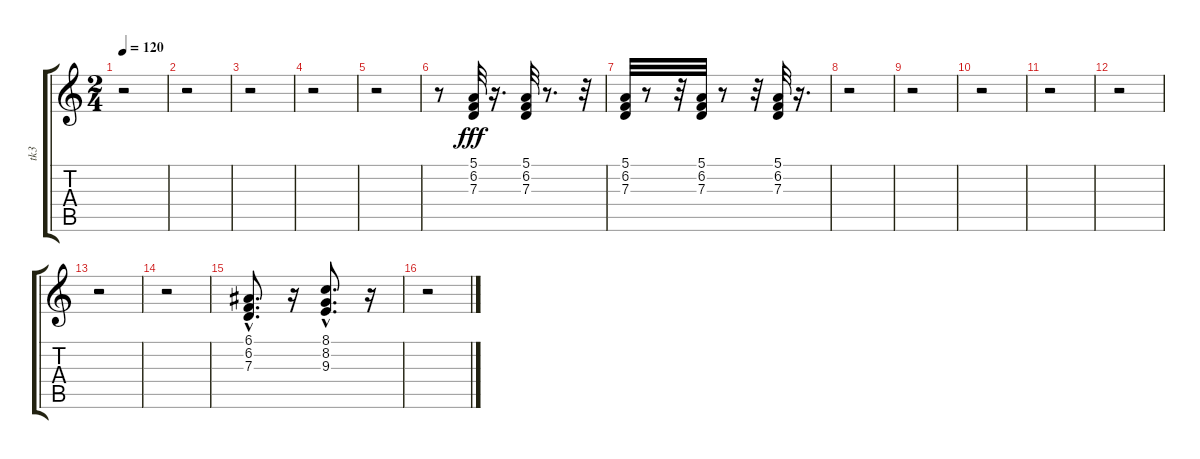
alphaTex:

\track ("tk3" "tk3") {instrument honkytonkpiano}
\staff {score tabs}
\tuning (E4 B3 G3 D3 A2 E2) {hide}
\ts (2 4)
\tempo 120
\clef g2
\ks c
r.2{dy fff} |
r.2 |
r.2 |
r.2 |
r.2 |
r.8 (5.1 6.2 7.3).32 r.16{d} (5.1 6.2 7.3).32 r.8{d} r.32 |
(5.1 6.2 7.3).32 r.8 r.32 (5.1 6.2 7.3).32 r.8 r.32 (5.1 6.2 7.3).32 r.16{d} |
r.2 |
r.2 |
r.2 |
r.2 |
r.2 |
r.2 |
r.2 |
(6.1{hac} 6.2{hac} 7.3{hac}).8{d} r.16 (8.1{hac} 8.2{hac} 9.3{hac}).8{d} r.16 |
r.2
